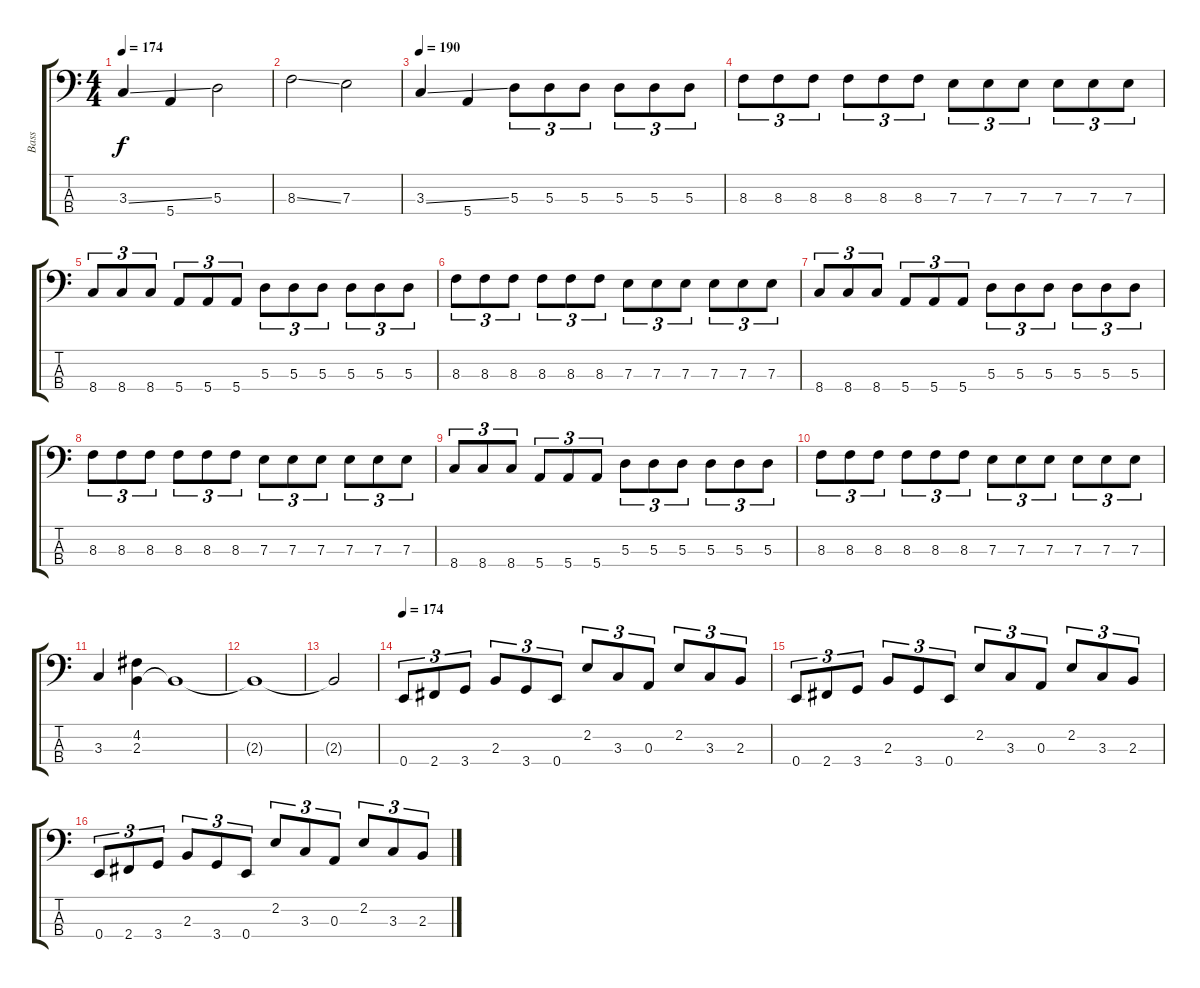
\track ("Bass" "Bass") {instrument electricbassfinger}
\staff {score tabs}
\tuning (G2 D2 A1 E1) {hide}
\ts (4 4)
\tempo 174
\clef f4
\ks c
3.3{ss}.4{dy f} 5.4.4 5.3.2 |
8.3{ss}.2 7.3.2 |
\tempo 190
3.3{ss}.4 5.4.4 5.3.8{tu (3 2)} 5.3.8{tu (3 2)} 5.3.8{tu (3 2)} 5.3.8{tu (3 2)} 5.3.8{tu (3 2)} 5.3.8{tu (3 2)} |
8.3.8{tu (3 2)} 8.3.8{tu (3 2)} 8.3.8{tu (3 2)} 8.3.8{tu (3 2)} 8.3.8{tu (3 2)} 8.3.8{tu (3 2)} 7.3.8{tu (3 2)} 7.3.8{tu (3 2)} 7.3.8{tu (3 2)} 7.3.8{tu (3 2)} 7.3.8{tu (3 2)} 7.3.8{tu (3 2)} |
8.4.8{tu (3 2)} 8.4.8{tu (3 2)} 8.4.8{tu (3 2)} 5.4.8{tu (3 2)} 5.4.8{tu (3 2)} 5.4.8{tu (3 2)} 5.3.8{tu (3 2)} 5.3.8{tu (3 2)} 5.3.8{tu (3 2)} 5.3.8{tu (3 2)} 5.3.8{tu (3 2)} 5.3.8{tu (3 2)} |
8.3.8{tu (3 2)} 8.3.8{tu (3 2)} 8.3.8{tu (3 2)} 8.3.8{tu (3 2)} 8.3.8{tu (3 2)} 8.3.8{tu (3 2)} 7.3.8{tu (3 2)} 7.3.8{tu (3 2)} 7.3.8{tu (3 2)} 7.3.8{tu (3 2)} 7.3.8{tu (3 2)} 7.3.8{tu (3 2)} |
8.4.8{tu (3 2)} 8.4.8{tu (3 2)} 8.4.8{tu (3 2)} 5.4.8{tu (3 2)} 5.4.8{tu (3 2)} 5.4.8{tu (3 2)} 5.3.8{tu (3 2)} 5.3.8{tu (3 2)} 5.3.8{tu (3 2)} 5.3.8{tu (3 2)} 5.3.8{tu (3 2)} 5.3.8{tu (3 2)} |
8.3.8{tu (3 2)} 8.3.8{tu (3 2)} 8.3.8{tu (3 2)} 8.3.8{tu (3 2)} 8.3.8{tu (3 2)} 8.3.8{tu (3 2)} 7.3.8{tu (3 2)} 7.3.8{tu (3 2)} 7.3.8{tu (3 2)} 7.3.8{tu (3 2)} 7.3.8{tu (3 2)} 7.3.8{tu (3 2)} |
8.4.8{tu (3 2)} 8.4.8{tu (3 2)} 8.4.8{tu (3 2)} 5.4.8{tu (3 2)} 5.4.8{tu (3 2)} 5.4.8{tu (3 2)} 5.3.8{tu (3 2)} 5.3.8{tu (3 2)} 5.3.8{tu (3 2)} 5.3.8{tu (3 2)} 5.3.8{tu (3 2)} 5.3.8{tu (3 2)} |
8.3.8{tu (3 2)} 8.3.8{tu (3 2)} 8.3.8{tu (3 2)} 8.3.8{tu (3 2)} 8.3.8{tu (3 2)} 8.3.8{tu (3 2)} 7.3.8{tu (3 2)} 7.3.8{tu (3 2)} 7.3.8{tu (3 2)} 7.3.8{tu (3 2)} 7.3.8{tu (3 2)} 7.3.8{tu (3 2)} |
3.3.4 (4.2 2.3).4 2.3{t}.1 |
2.3{t}.1 |
2.3{t}.2 |
\tempo 174
0.4.8{tu (3 2)} 2.4.8{tu (3 2)} 3.4.8{tu (3 2)} 2.3.8{tu (3 2)} 3.4.8{tu (3 2)} 0.4.8{tu (3 2)} 2.2.8{tu (3 2)} 3.3.8{tu (3 2)} 0.3.8{tu (3 2)} 2.2.8{tu (3 2)} 3.3.8{tu (3 2)} 2.3.8{tu (3 2)} |
0.4.8{tu (3 2)} 2.4.8{tu (3 2)} 3.4.8{tu (3 2)} 2.3.8{tu (3 2)} 3.4.8{tu (3 2)} 0.4.8{tu (3 2)} 2.2.8{tu (3 2)} 3.3.8{tu (3 2)} 0.3.8{tu (3 2)} 2.2.8{tu (3 2)} 3.3.8{tu (3 2)} 2.3.8{tu (3 2)} |
0.4.8{tu (3 2)} 2.4.8{tu (3 2)} 3.4.8{tu (3 2)} 2.3.8{tu (3 2)} 3.4.8{tu (3 2)} 0.4.8{tu (3 2)} 2.2.8{tu (3 2)} 3.3.8{tu (3 2)} 0.3.8{tu (3 2)} 2.2.8{tu (3 2)} 3.3.8{tu (3 2)} 2.3.8{tu (3 2)}
